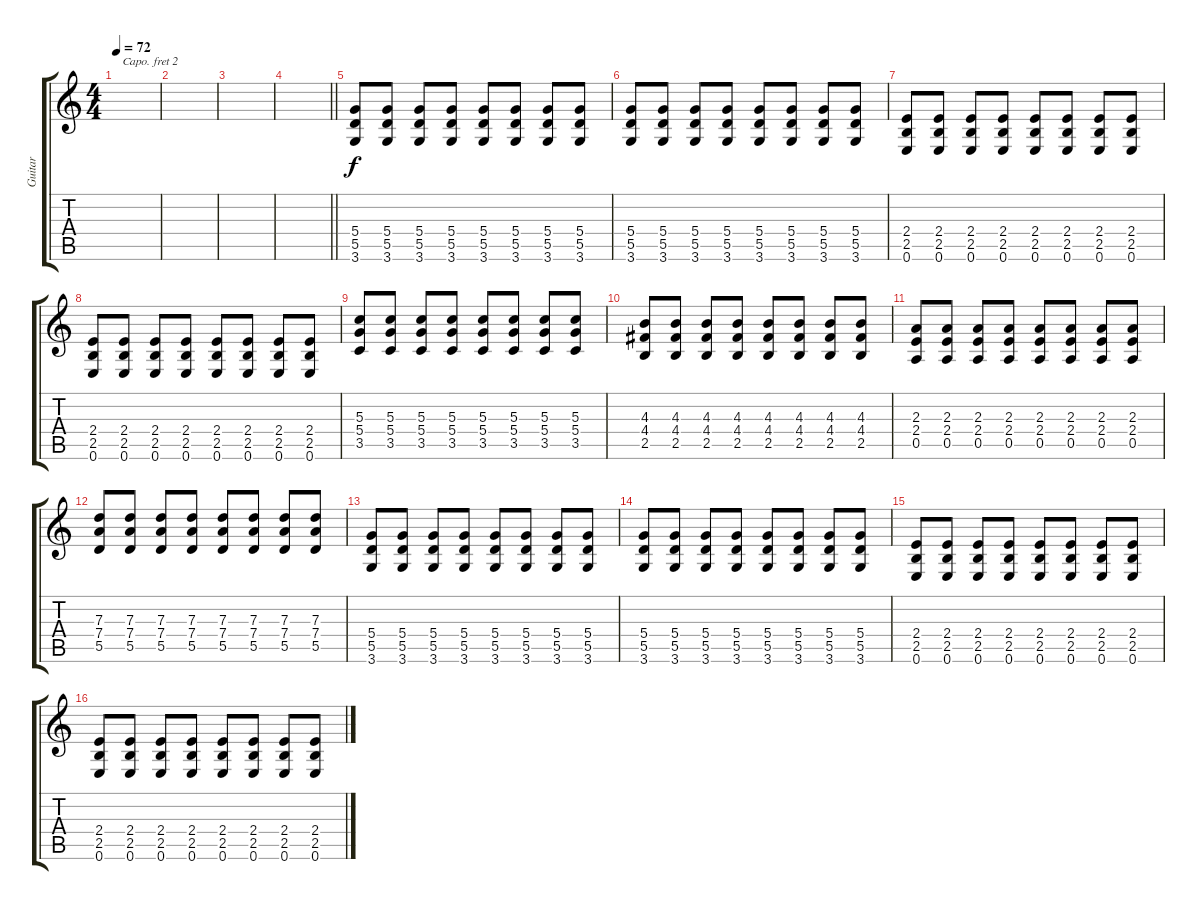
\track ("Guitar" "Guitar") {instrument overdrivenguitar}
\staff {score tabs}
\capo 2
\tuning (D4 A3 F3 C3 G2 D2) {hide}
\ts (4 4)
\tempo 72
\clef g2
\ks c
|
|
|
\barLineRight lightlight
|
(5.4 5.5 3.6).8 (5.4 5.5 3.6).8 (5.4 5.5 3.6).8 (5.4 5.5 3.6).8 (5.4 5.5 3.6).8 (5.4 5.5 3.6).8 (5.4 5.5 3.6).8 (5.4 5.5 3.6).8 |
(5.4 5.5 3.6).8 (5.4 5.5 3.6).8 (5.4 5.5 3.6).8 (5.4 5.5 3.6).8 (5.4 5.5 3.6).8 (5.4 5.5 3.6).8 (5.4 5.5 3.6).8 (5.4 5.5 3.6).8 |
(2.4 2.5 0.6).8 (2.4 2.5 0.6).8 (2.4 2.5 0.6).8 (2.4 2.5 0.6).8 (2.4 2.5 0.6).8 (2.4 2.5 0.6).8 (2.4 2.5 0.6).8 (2.4 2.5 0.6).8 |
(2.4 2.5 0.6).8 (2.4 2.5 0.6).8 (2.4 2.5 0.6).8 (2.4 2.5 0.6).8 (2.4 2.5 0.6).8 (2.4 2.5 0.6).8 (2.4 2.5 0.6).8 (2.4 2.5 0.6).8 |
(5.3 5.4 3.5).8 (5.3 5.4 3.5).8 (5.3 5.4 3.5).8 (5.3 5.4 3.5).8 (5.3 5.4 3.5).8 (5.3 5.4 3.5).8 (5.3 5.4 3.5).8 (5.3 5.4 3.5).8 |
(4.3 4.4 2.5).8{txt ""} (4.3 4.4 2.5).8 (4.3 4.4 2.5).8 (4.3 4.4 2.5).8 (4.3 4.4 2.5).8 (4.3 4.4 2.5).8 (4.3 4.4 2.5).8 (4.3 4.4 2.5).8 |
(2.3 2.4 0.5).8 (2.3 2.4 0.5).8 (2.3 2.4 0.5).8 (2.3 2.4 0.5).8 (2.3 2.4 0.5).8 (2.3 2.4 0.5).8 (2.3 2.4 0.5).8 (2.3 2.4 0.5).8 |
(7.3 7.4 5.5).8 (7.3 7.4 5.5).8 (7.3 7.4 5.5).8 (7.3 7.4 5.5).8 (7.3 7.4 5.5).8 (7.3 7.4 5.5).8 (7.3 7.4 5.5).8 (7.3 7.4 5.5).8 |
(5.4 5.5 3.6).8 (5.4 5.5 3.6).8 (5.4 5.5 3.6).8 (5.4 5.5 3.6).8 (5.4 5.5 3.6).8 (5.4 5.5 3.6).8 (5.4 5.5 3.6).8 (5.4 5.5 3.6).8 |
(5.4 5.5 3.6).8 (5.4 5.5 3.6).8 (5.4 5.5 3.6).8 (5.4 5.5 3.6).8 (5.4 5.5 3.6).8 (5.4 5.5 3.6).8 (5.4 5.5 3.6).8 (5.4 5.5 3.6).8 |
(2.4 2.5 0.6).8 (2.4 2.5 0.6).8 (2.4 2.5 0.6).8 (2.4 2.5 0.6).8 (2.4 2.5 0.6).8 (2.4 2.5 0.6).8 (2.4 2.5 0.6).8 (2.4 2.5 0.6).8 |
(2.4 2.5 0.6).8 (2.4 2.5 0.6).8 (2.4 2.5 0.6).8 (2.4 2.5 0.6).8 (2.4 2.5 0.6).8 (2.4 2.5 0.6).8 (2.4 2.5 0.6).8 (2.4 2.5 0.6).8
